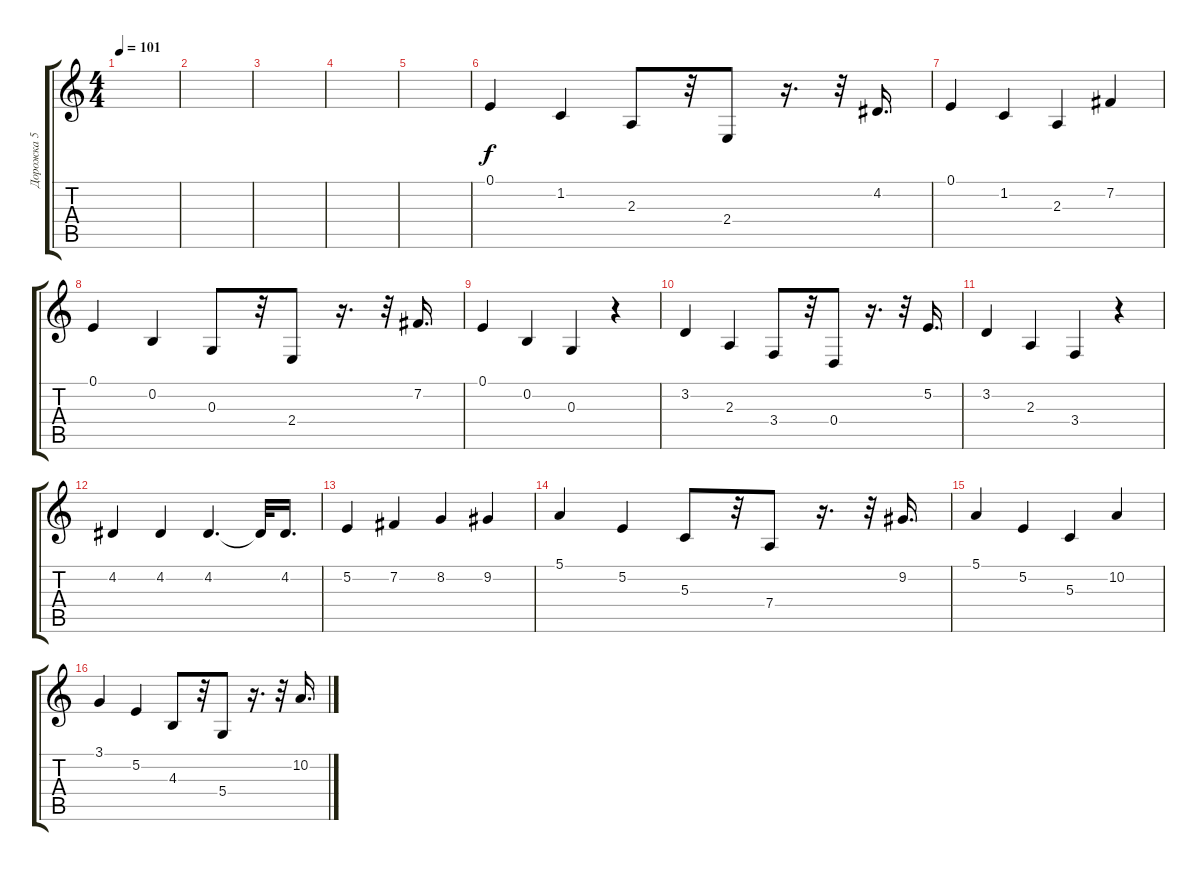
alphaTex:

\track ("Дорожка 5" "Дорожка 5") {instrument vibraphone}
\staff {score tabs}
\tuning (E4 B3 G3 D3 A2 E2) {hide}
\ts (4 4)
\tempo 101
\clef g2
\ks c
|
|
|
|
|
0.1.4 1.2.4 2.3.8 r.32 2.4.8 r.16{d} r.32 4.2.16{d} |
0.1.4 1.2.4 2.3.4 7.2.4 |
0.1.4 0.2.4 0.3.8 r.32 2.4.8 r.16{d} r.32 7.2.16{d} |
0.1.4 0.2.4 0.3.4 r.4 |
3.2.4 2.3.4 3.4.8 r.32 0.4.8 r.16{d} r.32 5.2.16{d} |
3.2.4 2.3.4 3.4.4 r.4 |
4.2.4 4.2.4 4.2.4{d} 4.2{t}.32 4.2.16{d} |
5.2.4 7.2.4 8.2.4 9.2.4 |
5.1.4 5.2.4 5.3.8 r.32 7.4.8 r.16{d} r.32 9.2.16{d} |
5.1.4 5.2.4 5.3.4 10.2.4 |
3.1.4 5.2.4 4.3.8 r.32 5.4.8 r.16{d} r.32 10.2.16{d}
